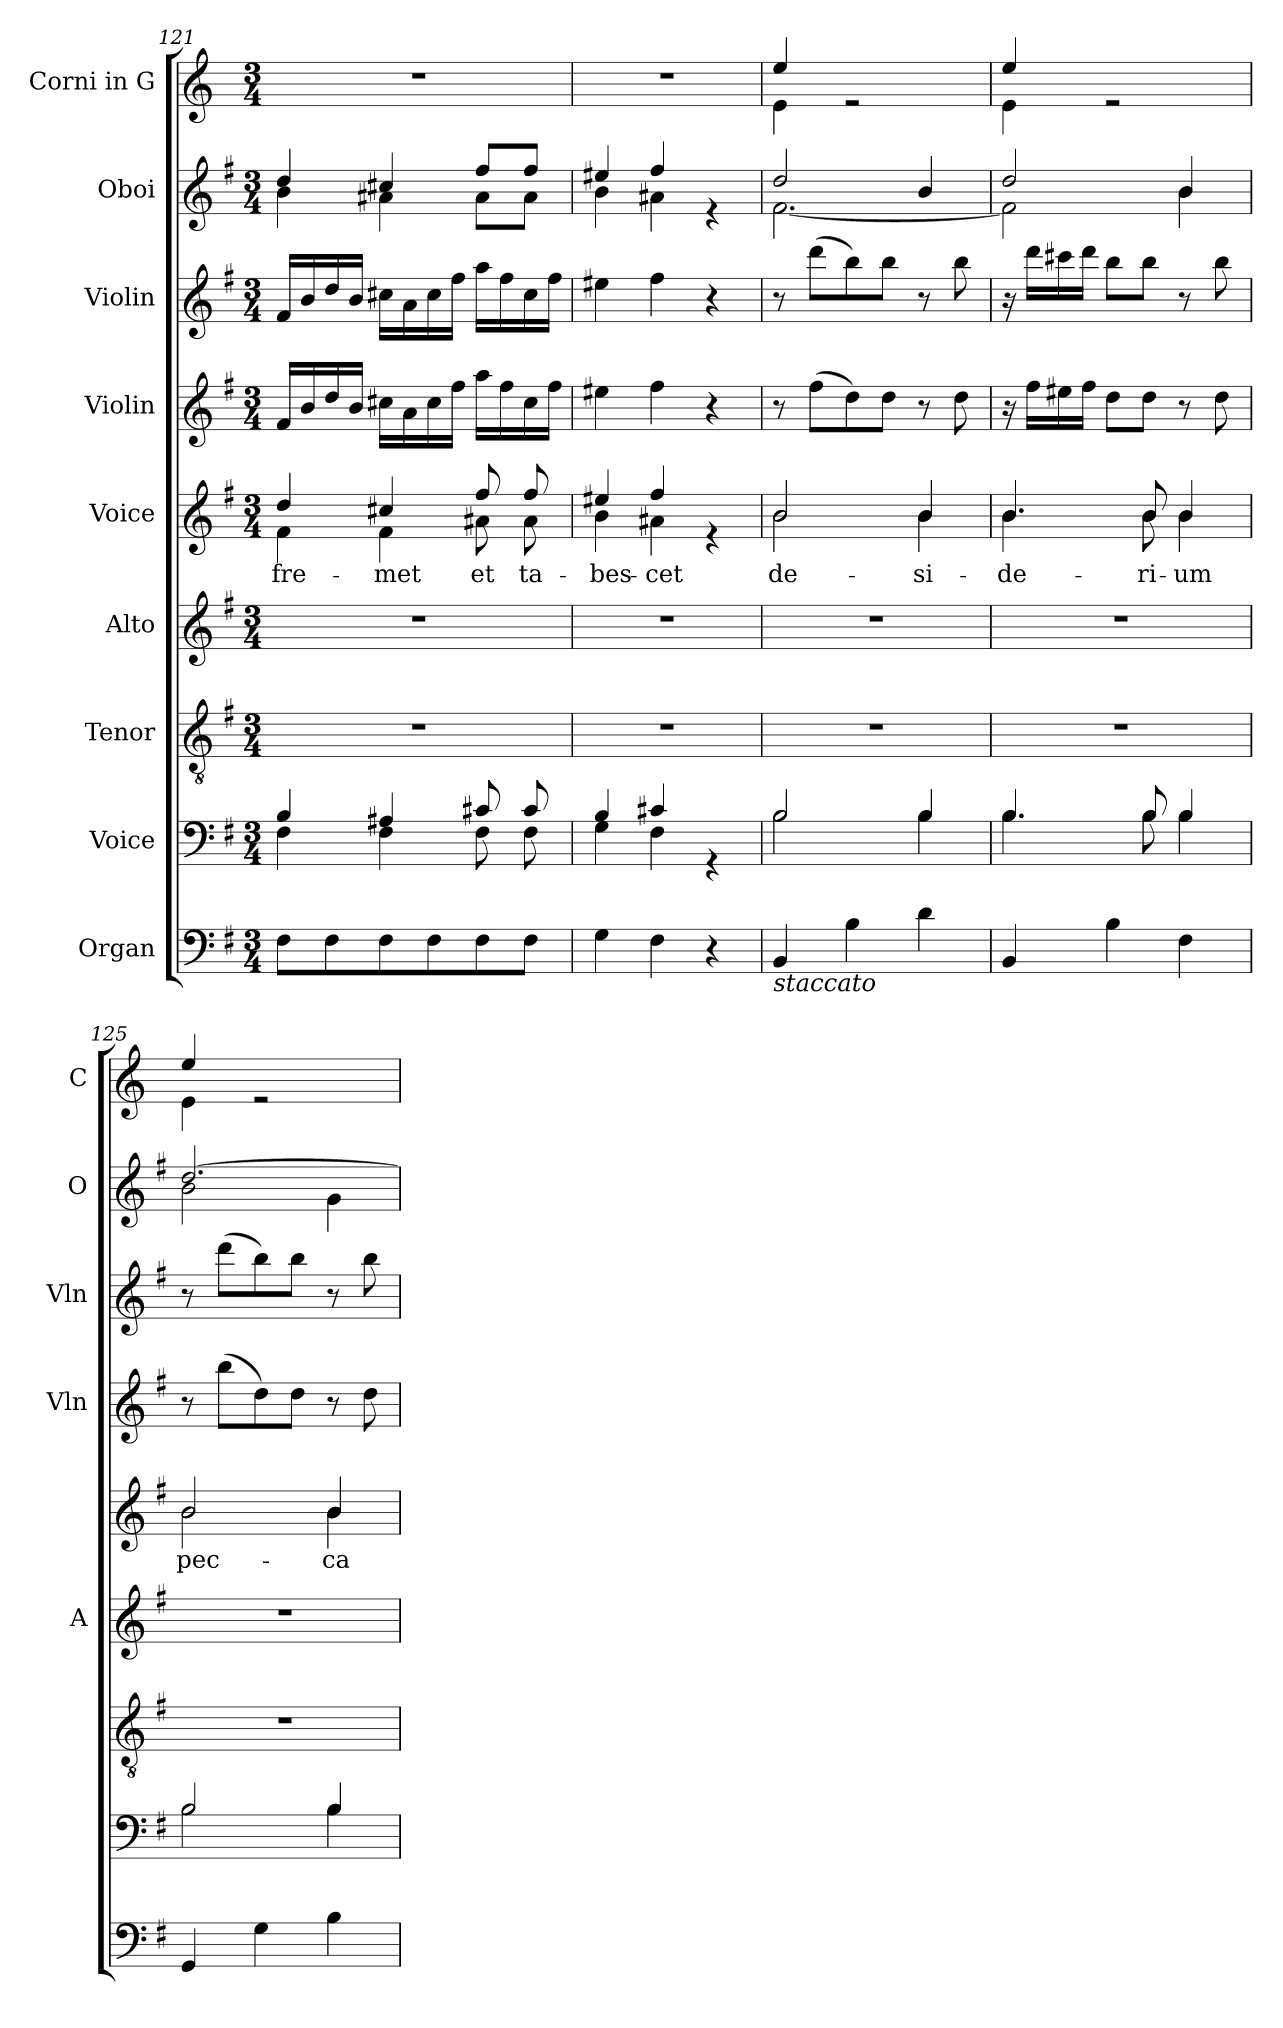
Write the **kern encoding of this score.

**kern	**kern	**kern	**kern	**kern	**text	**kern	**kern	**kern	**kern
*part9	*part8	*part7	*part6	*part5	*part5	*part4	*part3	*part2	*part1
*staff9	*staff8	*staff7	*staff6	*staff5	*staff5	*staff4	*staff3	*staff2	*staff1
*I"Organ	*I"Voice	*I"Tenor	*I"Alto	*I"Voice	*	*I"Violin	*I"Violin	*I"Oboi	*I"Corni in G
*	*	*	*I'A	*	*	*I'Vln	*I'Vln	*I'O	*I'C
!!LO:PB:g=z
*clefF4	*clefF4	*clefGv2	*clefG2	*clefG2	*	*clefG2	*clefG2	*clefG2	*clefG2
*	*	*	*	*	*	*	*	*	*ITrd3c5
*k[f#]	*k[f#]	*k[f#]	*k[f#]	*k[f#]	*	*k[f#]	*k[f#]	*k[f#]	*k[f#]
*M3/4	*M3/4	*M3/4	*M3/4	*M3/4	*	*M3/4	*M3/4	*M3/4	*M3/4
=121	=121	=121	=121	=121	=121	=121	=121	=121	=121
*	*^	*	*	*^	*	*	*	*	*
!	!	!	!	!	!	!	!LO:LY:b	!	!	!	!
*	*	*	*	*	*	*	*	*	*	*^	*
8F#\L	4B/	4F#\	2.r	2.r	4dd/	4f#\	fre-	16f#/LL	16f#/LL	4dd/	4b\	2.r
.	.	.	.	.	.	.	.	16b/	16b/	.	.	.
8F#\	.	.	.	.	.	.	.	16dd/	16dd/	.	.	.
.	.	.	.	.	.	.	.	16b/JJ	16b/JJ	.	.	.
!	!	!	!	!	!	!	!LO:LY:b	!	!	!	!	!
8F#\	4A#X/	4F#\	.	.	4cc#X/	4f#\	-met	16cc#X\LL	16cc#X\LL	4cc#X/	4a#X\	.
.	.	.	.	.	.	.	.	16a\	16a\	.	.	.
8F#\	.	.	.	.	.	.	.	16cc#\	16cc#\	.	.	.
.	.	.	.	.	.	.	.	16ff#\JJ	16ff#\JJ	.	.	.
!	!	!	!	!	!	!	!LO:LY:b	!	!	!	!	!
8F#\	8c#X/	8F#\	.	.	8ff#/	8a#X\	et	16aa\LL	16aa\LL	8ff#/L	8a#\L	.
.	.	.	.	.	.	.	.	16ff#\	16ff#\	.	.	.
!	!	!	!	!	!	!	!LO:LY:b	!	!	!	!	!
8F#\J	8c#/	8F#\	.	.	8ff#/	8a#\	ta-	16cc#\	16cc#\	8ff#/J	8a#\J	.
.	.	.	.	.	.	.	.	16ff#\JJ	16ff#\JJ	.	.	.
=122	=122	=122	=122	=122	=122	=122	=122	=122	=122	=122	=122	=122
!	!	!	!	!	!	!	!LO:LY:b	!	!	!	!	!
4G\	4B/	4G\	2.r	2.r	4ee#X/	4b\	-bes-	4ee#X\	4ee#X\	4ee#X/	4b\	2.r
!	!	!	!	!	!	!	!LO:LY:b	!	!	!	!	!
4F#\	4c#X/	4F#\	.	.	4ff#/	4a#X\	-cet	4ff#\	4ff#\	4ff#/	4a#X\	.
4r	4rGG	4ryy	.	.	4re	4ryy	.	4r	4r	4re	4ryy	.
=123	=123	=123	=123	=123	=123	=123	=123	=123	=123	=123	=123	=123
!LO:TX:b:i:t=staccato	!	!	!	!	!	!	!	!	!	!	!	!
!	!	!	!	!	!	!	!LO:LY:b	!	!	!	!	!
*	*	*	*	*	*	*	*	*	*	*	*	*^
4BB/	2B/	2B\	2.r	2.r	2b/	2b\	de-	8r	8r	2dd/	[2.f#\	4b/	4B\
.	.	.	.	.	.	.	.	(8ff#\L	(8ddd\L	.	.	.	.
4B\	.	.	.	.	.	.	.	8dd\)	8bb\)	.	.	2re	2ryy
.	.	.	.	.	.	.	.	8dd\J	8bb\J	.	.	.	.
!	!	!	!	!	!	!	!LO:LY:b	!	!	!	!	!	!
4d\	4B/	4B\	.	.	4b/	4b\	-si-	8r	8r	4b/	.	.	.
.	.	.	.	.	.	.	.	8dd\	8bb\	.	.	.	.
=124	=124	=124	=124	=124	=124	=124	=124	=124	=124	=124	=124	=124	=124
!	!	!	!	!	!	!	!LO:LY:b	!	!	!	!	!	!
4BB/	4.B/	4.B\	2.r	2.r	4.b/	4.b\	-de-	16r	16r	2dd/	2f#\]	4b/	4B\
.	.	.	.	.	.	.	.	16ff#\LL	16ddd\LL	.	.	.	.
.	.	.	.	.	.	.	.	16ee#X\	16ccc#X\	.	.	.	.
.	.	.	.	.	.	.	.	16ff#\JJ	16ddd\JJ	.	.	.	.
4B\	.	.	.	.	.	.	.	8dd\L	8bb\L	.	.	2re	2ryy
!	!	!	!	!	!	!	!LO:LY:b	!	!	!	!	!	!
.	8B/	8B\	.	.	8b/	8b\	-ri-	8dd\J	8bb\J	.	.	.	.
!	!	!	!	!	!	!	!LO:LY:b	!	!	!	!	!	!
4F#\	4B/	4B\	.	.	4b/	4b\	-um	8r	8r	4b/	4b\	.	.
.	.	.	.	.	.	.	.	8dd\	8bb\	.	.	.	.
=125	=125	=125	=125	=125	=125	=125	=125	=125	=125	=125	=125	=125	=125
!	!	!	!	!	!	!	!LO:LY:b	!	!	!	!	!	!
4GG/	2B/	2B\	2.r	2.r	2b/	2b\	pec-	8r	8r	[2.dd/	2b\	4b/	4B\
.	.	.	.	.	.	.	.	(8bb\L	(8ddd\L	.	.	.	.
4G\	.	.	.	.	.	.	.	8dd\)	8bb\)	.	.	2re	2ryy
.	.	.	.	.	.	.	.	8dd\J	8bb\J	.	.	.	.
!	!	!	!	!	!	!	!LO:LY:b	!	!	!	!	!	!
4B\	4B/	4B\	.	.	4b/	4b\	-ca-	8r	8r	.	4g\	.	.
.	.	.	.	.	.	.	.	8dd\	8bb\	.	.	.	.
*	*	*	*	*	*	*	*	*	*	*v	*v	*	*
*	*v	*v	*	*	*v	*v	*	*	*	*	*v	*v
=	=	=	=	=	=	=	=	=	=
*-	*-	*-	*-	*-	*-	*-	*-	*-	*-
